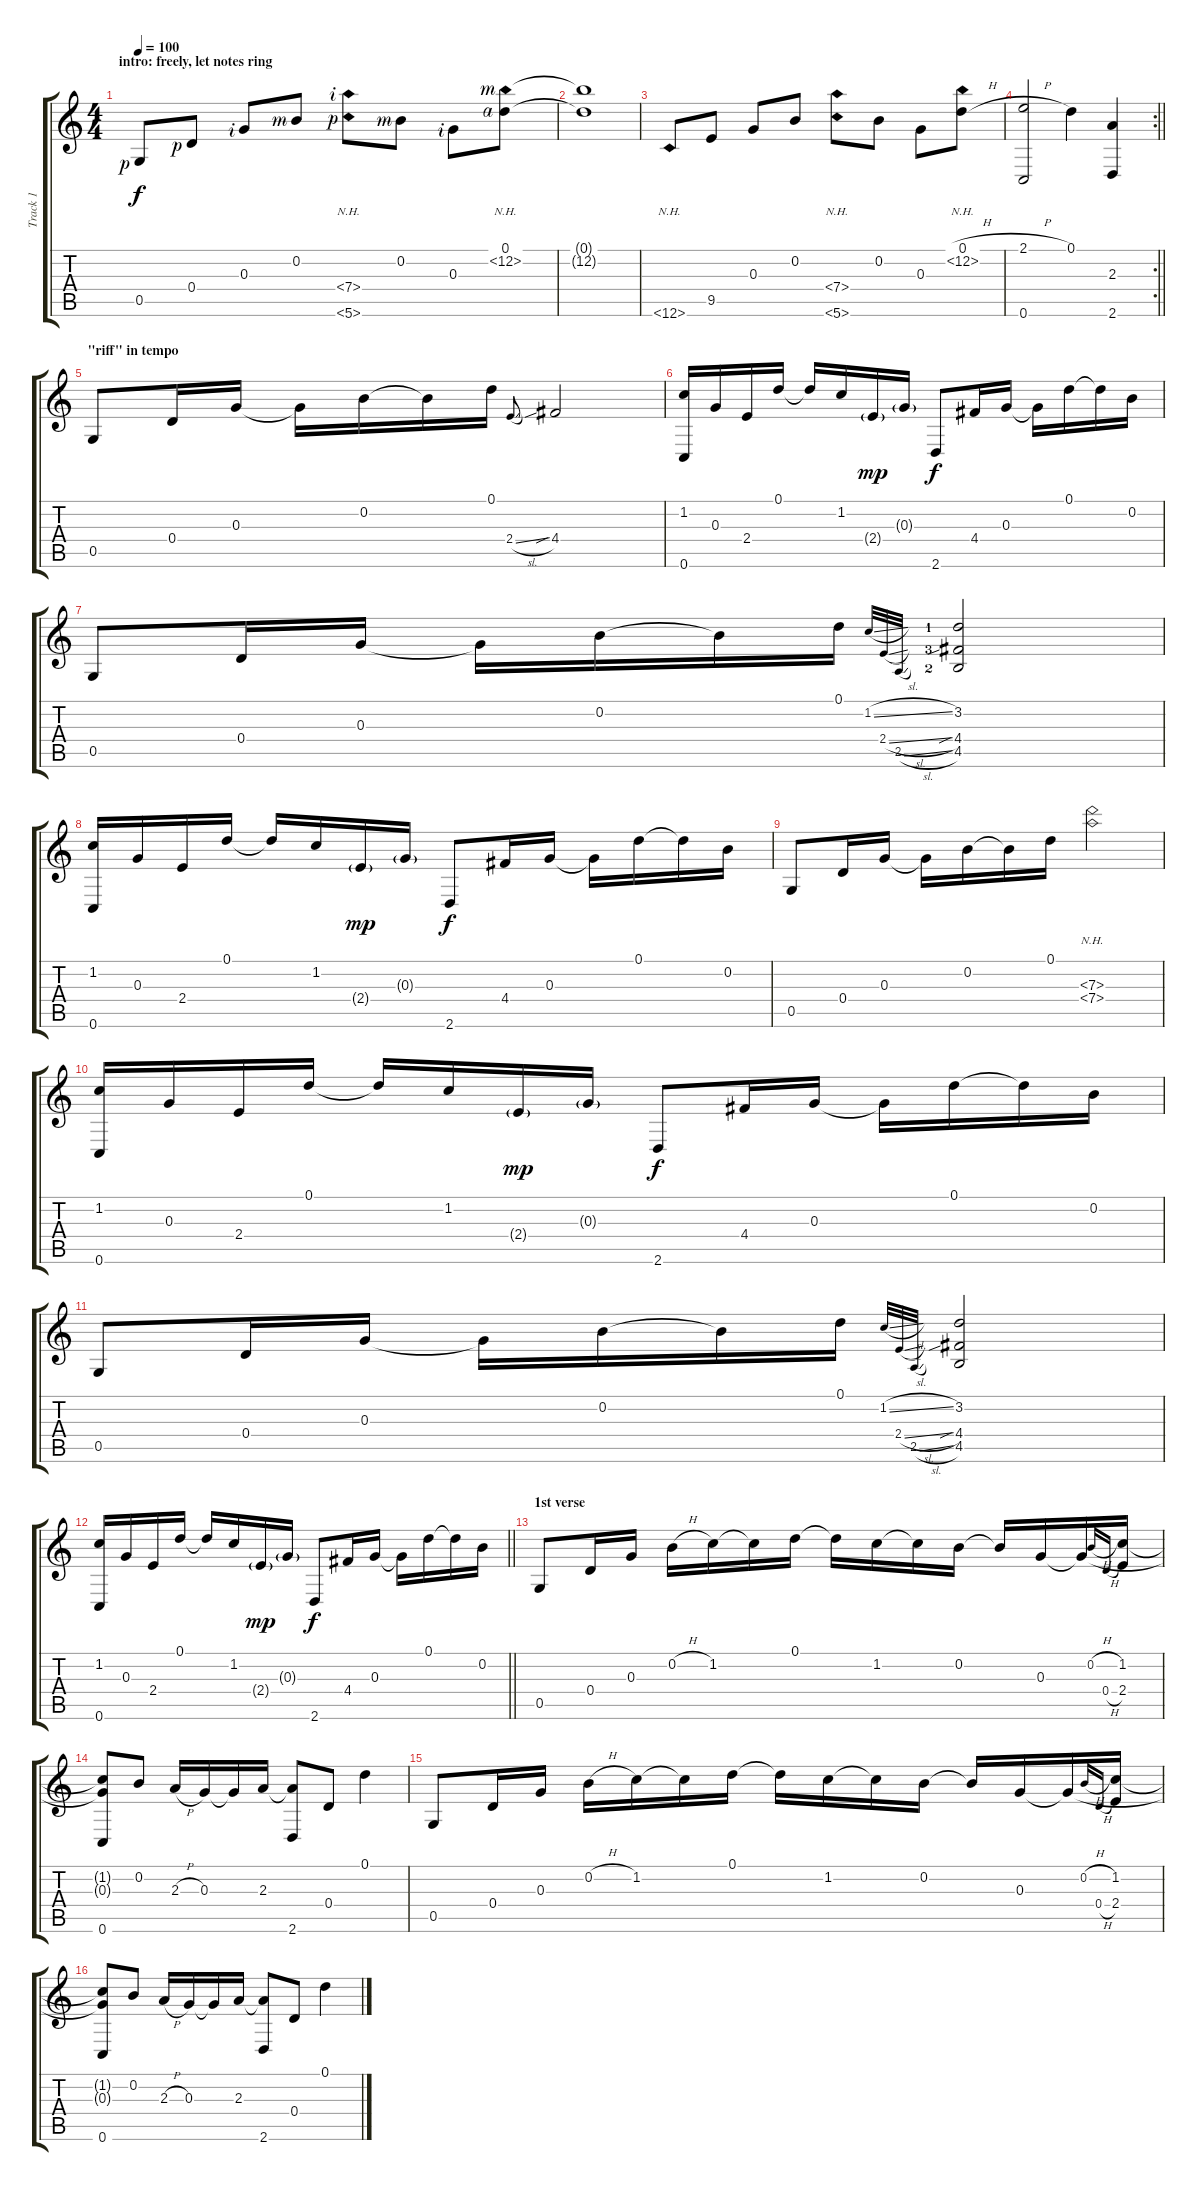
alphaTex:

\track ("Track 1" "Track 1") {instrument acousticguitarsteel}
\staff {score tabs}
\tuning (D4 B3 G3 D3 G2 C2) {hide}
\ts (4 4)
\section ("" "intro: freely, let notes ring")
\tempo 100
\clef g2
\ks c
0.5{rf 1}.8{dy f instrument acousticguitarsteel} 0.4{rf 1}.8 0.3{rf 2}.8 0.2{rf 3}.8 (7.4{nh rf 2} 5.6{nh rf 1}).8 0.2{rf 3}.8 0.3{rf 2}.8 (0.1{rf 4} 12.2{nh rf 3}).8 |
(0.1{t} 12.2{t}).1 |
12.6{nh}.8 9.5.8 0.3.8 0.2.8 (7.4{nh} 5.6{nh}).8 0.2.8 0.3.8 (0.1{h} 12.2{nh}).8 |
\rc 2
\barLineRight lightlight
(2.1{h} 0.6).2 0.1.4 (2.3 2.6).4 |
\section ("" "\"riff\" in tempo")
0.5.8 0.4.16 0.3.16 0.3{t}.16 0.2.16 0.2{t}.16 0.1.16 2.4{sl}.8{gr onbeat} 4.4{sib}.2 |
(1.2 0.6).16 0.3.16 2.4.16 0.1.16 0.1{t}.16 1.2.16 2.4{g}.16{dy mp} 0.3{g}.16 2.6.8{dy f} 4.4.16 0.3.16 0.3{t}.16 0.1.16 0.1{t}.16 0.2.16 |
0.5.8 0.4.16 0.3.16 0.3{t}.16 0.2.16 0.2{t}.16 0.1.16 1.2{sl}.32{gr onbeat} 2.4{sl}.32{gr onbeat} 2.5{sl}.32{gr onbeat} (3.2{lf 2} 4.4{sib lf 4} 4.5{lf 3}).2 |
(1.2 0.6).16 0.3.16 2.4.16 0.1.16 0.1{t}.16 1.2.16 2.4{g}.16{dy mp} 0.3{g}.16 2.6.8{dy f} 4.4.16 0.3.16 0.3{t}.16 0.1.16 0.1{t}.16 0.2.16 |
0.5.8 0.4.16 0.3.16 0.3{t}.16 0.2.16 0.2{t}.16 0.1.16 (7.3{nh} 7.4{nh}).2 |
(1.2 0.6).16 0.3.16 2.4.16 0.1.16 0.1{t}.16 1.2.16 2.4{g}.16{dy mp} 0.3{g}.16 2.6.8{dy f} 4.4.16 0.3.16 0.3{t}.16 0.1.16 0.1{t}.16 0.2.16 |
0.5.8 0.4.16 0.3.16 0.3{t}.16 0.2.16 0.2{t}.16 0.1.16 1.2{sl}.32{gr onbeat} 2.4{sl}.32{gr onbeat} 2.5{sl}.32{gr onbeat} (3.2 4.4{sib} 4.5).2 |
\barLineRight lightlight
(1.2 0.6).16 0.3.16 2.4.16 0.1.16 0.1{t}.16 1.2.16 2.4{g}.16{dy mp} 0.3{g}.16 2.6.8{dy f} 4.4.16 0.3.16 0.3{t}.16 0.1.16 0.1{t}.16 0.2.16 |
\section ("" "1st verse")
0.5.8 0.4.16 0.3.16 0.2{h}.16 1.2.16 1.2{t}.16 0.1.16 0.1{t}.16 1.2.16 1.2{t}.16 0.2.16 0.2{t}.16 0.3.16 0.3{t}.16 0.2{h}.16{gr onbeat} 0.4{h}.16{gr onbeat} (1.2 2.4).16 |
(1.2{t} 0.3{t} 0.6).8 0.2.8 2.3{h}.16 0.3.16 0.3{t}.16 2.3.16 (2.3{t} 2.6).8 0.4.8 0.1.4 |
0.5.8 0.4.16 0.3.16 0.2{h}.16 1.2.16 1.2{t}.16 0.1.16 0.1{t}.16 1.2.16 1.2{t}.16 0.2.16 0.2{t}.16 0.3.16 0.3{t}.16 0.2{h}.16{gr onbeat} 0.4{h}.16{gr onbeat} (1.2 2.4).16 |
(1.2{t} 0.3{t} 0.6).8 0.2.8 2.3{h}.16 0.3.16 0.3{t}.16 2.3.16 (2.3{t} 2.6).8 0.4.8 0.1.4
